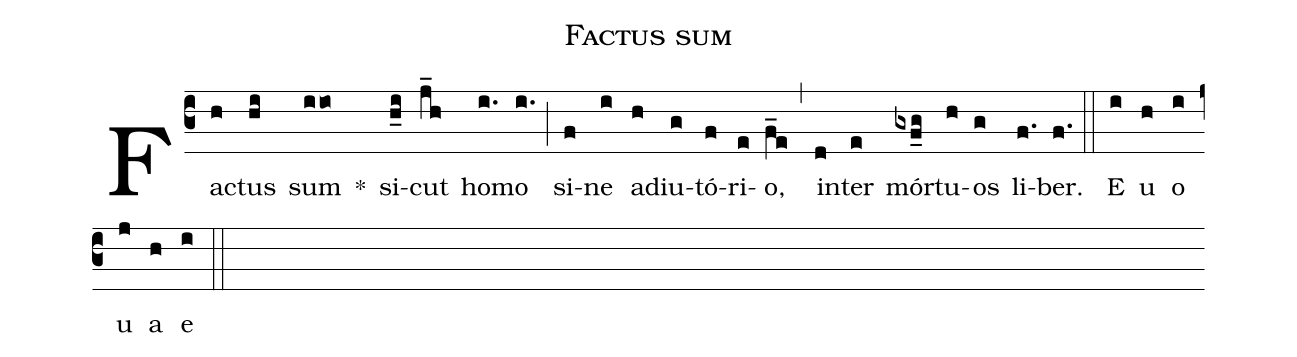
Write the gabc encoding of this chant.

name: Factus sum;
%%
(c3)

Fac(h)tus(hi) sum(iio) *() si(h_i)cut(j_h) ho(i.)mo(i.) (;)
si(f)ne(i) ad(h)iu(g)tó(f)ri(e)o,(f_e) (,) in(d)ter(e) mór(gxf_g)tu(h)os(g) li(f.)ber.(f.) (::)

E(i) u(h) o(i) u(j) a(h) e(i) (::)
